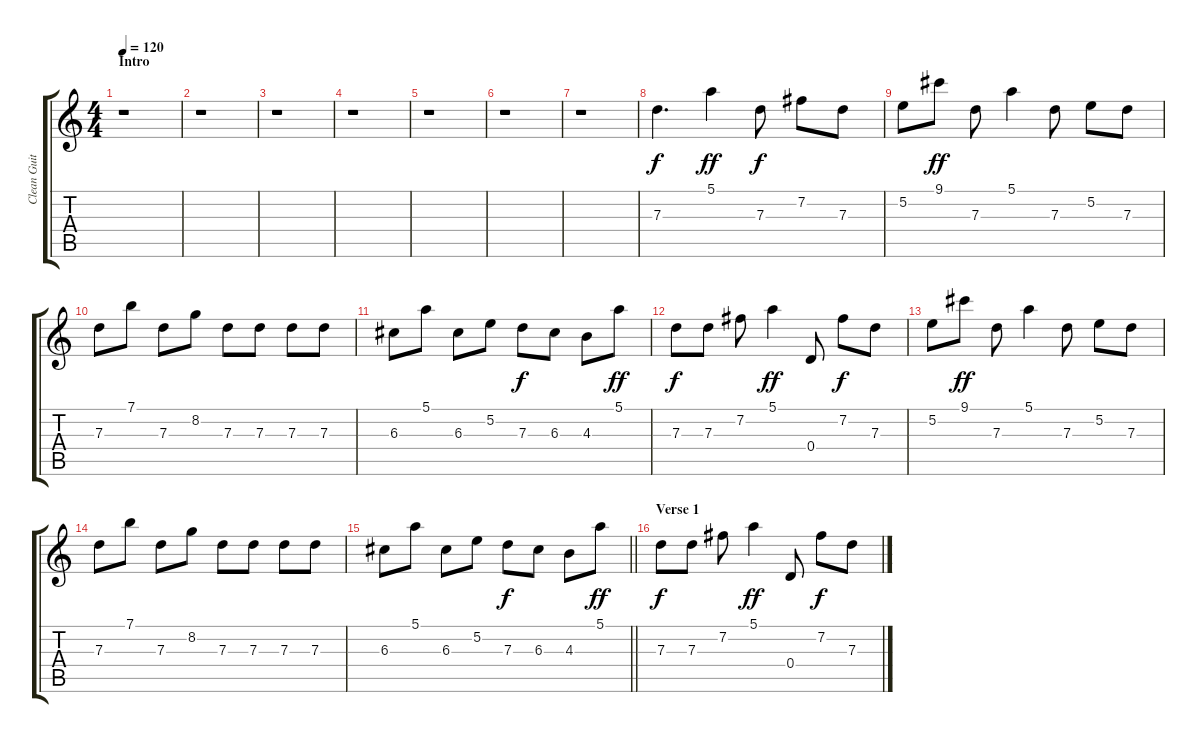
\track ("Clean Guitar 1" "Clean Guit") {instrument electricguitarclean}
\staff {score tabs}
\tuning (E4 B3 G3 D3 A2 E2) {hide}
\ts (4 4)
\section ("" "Intro")
\tempo 120
\clef g2
\ks c
r.1{dy f instrument electricguitarclean} |
r.1 |
r.1 |
r.1 |
r.1 |
r.1 |
r.1 |
7.3.4{d} 5.1.4{dy ff} 7.3.8{dy f} 7.2.8 7.3.8 |
5.2.8 9.1.8{dy ff} 7.3.8 5.1.4 7.3.8 5.2.8 7.3.8 |
7.3.8 7.1.8 7.3.8 8.2.8 7.3.8 7.3.8 7.3.8 7.3.8 |
6.3.8 5.1.8 6.3.8 5.2.8 7.3.8{dy f} 6.3.8 4.3.8 5.1.8{dy ff} |
7.3.8{dy f} 7.3.8 7.2.8 5.1.4{dy ff} 0.4.8 7.2.8{dy f} 7.3.8 |
5.2.8 9.1.8{dy ff} 7.3.8 5.1.4 7.3.8 5.2.8 7.3.8 |
7.3.8 7.1.8 7.3.8 8.2.8 7.3.8 7.3.8 7.3.8 7.3.8 |
\barLineRight lightlight
6.3.8 5.1.8 6.3.8 5.2.8 7.3.8{dy f} 6.3.8 4.3.8 5.1.8{dy ff} |
\section ("" "Verse 1")
7.3.8{dy f} 7.3.8 7.2.8 5.1.4{dy ff} 0.4.8 7.2.8{dy f} 7.3.8
